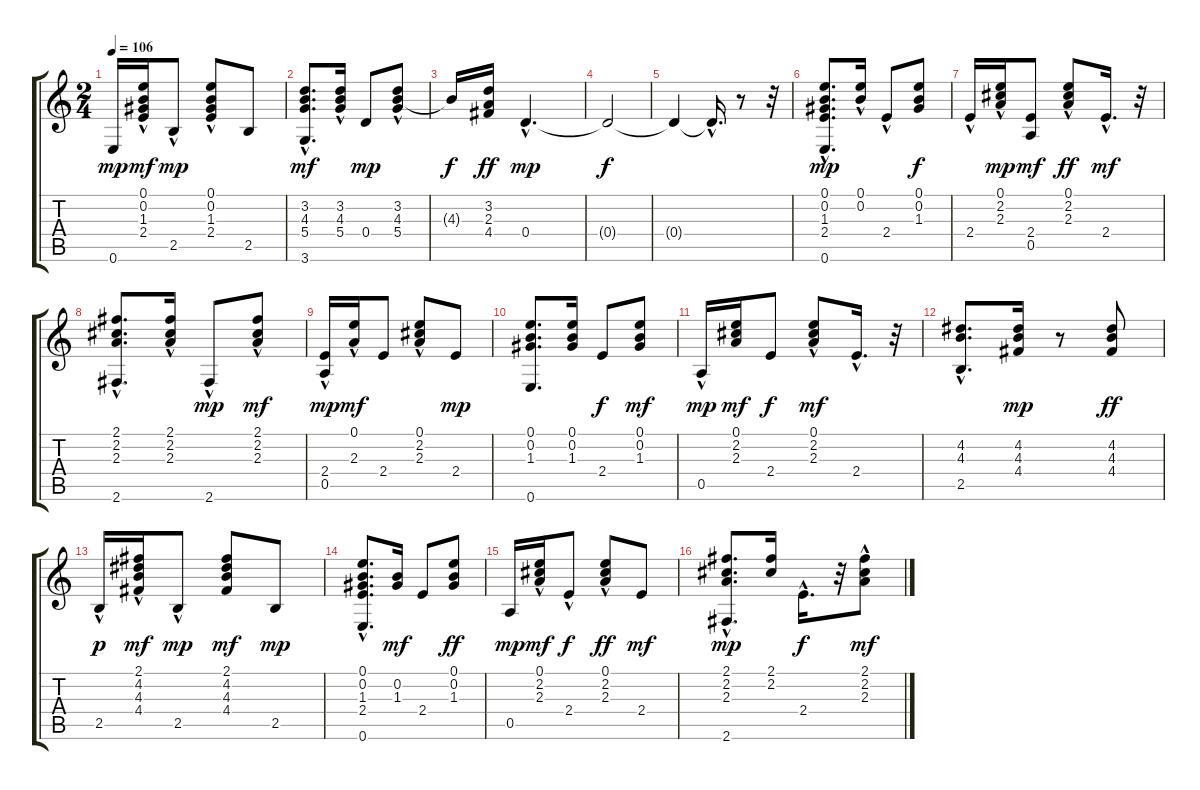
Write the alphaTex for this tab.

\track "" {instrument acousticguitarsteel}
\staff {score tabs}
\tuning (E4 B3 G3 D3 A2 E2) {hide}
\ts (2 4)
\tempo 106
\clef g2
\ks c
0.6.16{dy mp} (0.1{hac} 0.2 1.3{hac} 2.4{hac}).16{dy mf} 2.5{hac}.8{dy mp} (0.1{hac} 0.2{hac} 1.3{hac} 2.4).8 2.5.8 |
(3.2 4.3 5.4 3.6{hac}).8{d dy mf} (3.2{hac} 4.3{hac} 5.4{hac}).16 0.4.8{dy mp} (3.2{hac} 4.3 5.4).8 |
4.3{t}.16{dy f} (3.2 2.3 4.4).16{dy ff} 0.4{hac}.4{d dy mp} |
0.4{t}.2{dy f} |
0.4{t}.4 0.4{hac t}.16{d} r.8 r.32 |
(0.1 0.2 1.3 2.4{hac} 0.6).8{d dy mp} (0.1{hac} 0.2).16 2.4{hac}.8 (0.1 0.2 1.3).8{dy f} |
2.4{hac}.16 (0.1{hac} 2.2{hac} 2.3).16{dy mp} (2.4 0.5).8{dy mf} (0.1 2.2{hac} 2.3{hac}).8{dy ff} 2.4{hac}.16{d dy mf} r.32 |
(2.1 2.2 2.3 2.6{hac}).8{d} (2.1{hac} 2.2{hac} 2.3{hac}).16 2.6{hac}.8{dy mp} (2.1{hac} 2.2 2.3).8{dy mf} |
(2.4{hac} 0.5{hac}).16{dy mp} (0.1{hac} 2.3{hac}).16{dy mf} 2.4.8 (0.1 2.2{hac} 2.3).8 2.4.8{dy mp} |
(0.1 0.2 1.3 0.6).8{d} (0.1 0.2 1.3).16 2.4.8{dy f} (0.1 0.2 1.3).8{dy mf} |
0.5{hac}.16{dy mp} (0.1 2.2 2.3).16{dy mf} 2.4.8{dy f} (0.1 2.2{hac} 2.3).8{dy mf} 2.4{hac}.16{d} r.32 |
(4.2 4.3 2.5{hac}).8{d} (4.2 4.3 4.4).16{dy mp} r.8 (4.2 4.3 4.4).8{dy ff} |
2.5{hac}.16{dy p} (2.1{hac} 4.2 4.3 4.4{hac}).16{dy mf} 2.5{hac}.8{dy mp} (2.1 4.2 4.3 4.4).8{dy mf} 2.5.8{dy mp} |
(0.1 0.2 1.3 2.4{hac} 0.6).8{d} (0.2 1.3).16{dy mf} 2.4.8 (0.1 0.2 1.3).8{dy ff} |
0.5.16{dy mp} (0.1{hac} 2.2{hac} 2.3{hac}).16{dy mf} 2.4{hac}.8{dy f} (0.1 2.2{hac} 2.3{hac}).8{dy ff} 2.4.8{dy mf} |
(2.1 2.2 2.3{hac} 2.6{hac}).8{d dy mp} (2.1 2.2).16 2.4{hac}.16{d dy f} r.32 (2.1 2.2{hac} 2.3).8{dy mf}
